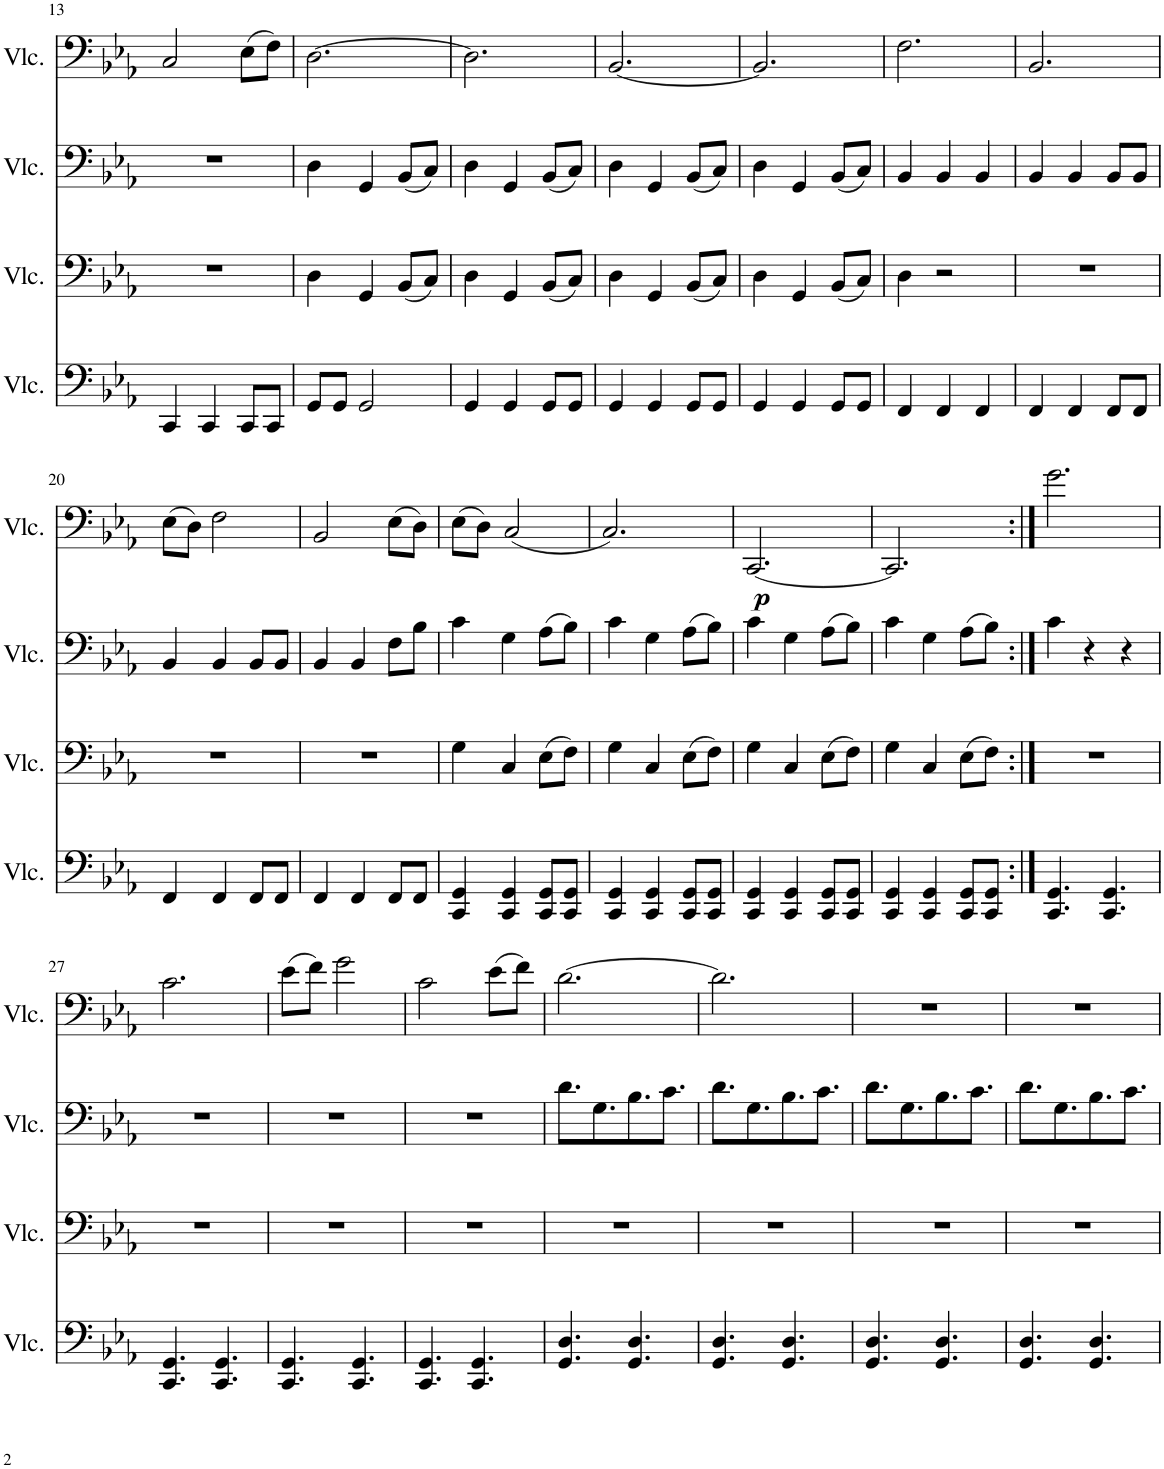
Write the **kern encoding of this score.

**kern	**kern	**kern	**kern	**dynam
*part4	*part3	*part2	*part1	*part1
*staff4	*staff3	*staff2	*staff1	*staff1
*I"Violoncello	*I"Violoncello	*I"Violoncello	*I"Violoncello	*
*I'Vlc.	*I'Vlc.	*I'Vlc.	*I'Vlc.	*
!!LO:PB:g=z
*clefF4	*clefF4	*clefF4	*clefF4	*
*k[b-e-a-]	*k[b-e-a-]	*k[b-e-a-]	*k[b-e-a-]	*
*M3/4	*M3/4	*M3/4	*M3/4	*
=13	=13	=13	=13	=13
4CC/	2.r	2.r	2C/	.
4CC/	.	.	.	.
8CC/L	.	.	(8E-\L	.
8CC/J	.	.	8F\J)	.
=14	=14	=14	=14	=14
8GG/L	4D\	4D\	[2.D\	.
8GG/J	.	.	.	.
2GG/	4GG/	4GG/	.	.
.	(8BB-/L	(8BB-/L	.	.
.	8C/J)	8C/J)	.	.
=15	=15	=15	=15	=15
4GG/	4D\	4D\	2.D\]	.
4GG/	4GG/	4GG/	.	.
8GG/L	(8BB-/L	(8BB-/L	.	.
8GG/J	8C/J)	8C/J)	.	.
=16	=16	=16	=16	=16
4GG/	4D\	4D\	[2.BB-/	.
4GG/	4GG/	4GG/	.	.
8GG/L	(8BB-/L	(8BB-/L	.	.
8GG/J	8C/J)	8C/J)	.	.
=17	=17	=17	=17	=17
4GG/	4D\	4D\	2.BB-/]	.
4GG/	4GG/	4GG/	.	.
8GG/L	(8BB-/L	(8BB-/L	.	.
8GG/J	8C/J)	8C/J)	.	.
=18	=18	=18	=18	=18
4FF/	4D\	4BB-/	2.F\	.
4FF/	2r	4BB-/	.	.
4FF/	.	4BB-/	.	.
=19	=19	=19	=19	=19
4FF/	2.r	4BB-/	2.BB-/	.
4FF/	.	4BB-/	.	.
8FF/L	.	8BB-/L	.	.
8FF/J	.	8BB-/J	.	.
!!LO:LB:g=z
=20	=20	=20	=20	=20
4FF/	2.r	4BB-/	(8E-\L	.
.	.	.	8D\J)	.
4FF/	.	4BB-/	2F\	.
8FF/L	.	8BB-/L	.	.
8FF/J	.	8BB-/J	.	.
=21	=21	=21	=21	=21
4FF/	2.r	4BB-/	2BB-/	.
4FF/	.	4BB-/	.	.
8FF/L	.	8F\L	(8E-\L	.
8FF/J	.	8B-\J	8D\J)	.
=22	=22	=22	=22	=22
4CC/ 4GG/	4G\	4c\	(8E-\L	.
.	.	.	8D\J)	.
4CC/ 4GG/	4C/	4G\	(2C/	.
8CC/ 8GG/L	(8E-\L	(8A-\L	.	.
8CC/ 8GG/J	8F\J)	8B-\J)	.	.
=23	=23	=23	=23	=23
4CC/ 4GG/	4G\	4c\	2.C/)	.
4CC/ 4GG/	4C/	4G\	.	.
8CC/ 8GG/L	(8E-\L	(8A-\L	.	.
8CC/ 8GG/J	8F\J)	8B-\J)	.	.
=24	=24	=24	=24	=24
!	!	!	!	!LO:DY:b
4CC/ 4GG/	4G\	4c\	[2.CC/	p
4CC/ 4GG/	4C/	4G\	.	.
8CC/ 8GG/L	(8E-\L	(8A-\L	.	.
8CC/ 8GG/J	8F\J)	8B-\J)	.	.
=25	=25	=25	=25	=25
4CC/ 4GG/	4G\	4c\	2.CC/]	.
4CC/ 4GG/	4C/	4G\	.	.
8CC/ 8GG/L	(8E-\L	(8A-\L	.	.
8CC/ 8GG/J	8F\J)	8B-\J)	.	.
=26:|!	=26:|!	=26:|!	=26:|!	=26:|!
4.CC/ 4.GG/	2.r	4c\	2.g\	.
.	.	4r	.	.
4.CC/ 4.GG/	.	.	.	.
.	.	4r	.	.
!!LO:LB:g=z
=27	=27	=27	=27	=27
4.CC/ 4.GG/	2.r	2.r	2.c\	.
4.CC/ 4.GG/	.	.	.	.
=28	=28	=28	=28	=28
4.CC/ 4.GG/	2.r	2.r	(8e-\L	.
.	.	.	8f\J)	.
.	.	.	2g\	.
4.CC/ 4.GG/	.	.	.	.
=29	=29	=29	=29	=29
4.CC/ 4.GG/	2.r	2.r	2c\	.
4.CC/ 4.GG/	.	.	.	.
.	.	.	(8e-\L	.
.	.	.	8f\J)	.
=30	=30	=30	=30	=30
4.GG/ 4.D/	2.r	8.d\L	[2.d\	.
.	.	8.G\	.	.
4.GG/ 4.D/	.	8.B-\	.	.
.	.	8.c\J	.	.
=31	=31	=31	=31	=31
4.GG/ 4.D/	2.r	8.d\L	2.d\]	.
.	.	8.G\	.	.
4.GG/ 4.D/	.	8.B-\	.	.
.	.	8.c\J	.	.
=32	=32	=32	=32	=32
4.GG/ 4.D/	2.r	8.d\L	2.r	.
.	.	8.G\	.	.
4.GG/ 4.D/	.	8.B-\	.	.
.	.	8.c\J	.	.
=33	=33	=33	=33	=33
4.GG/ 4.D/	2.r	8.d\L	2.r	.
.	.	8.G\	.	.
4.GG/ 4.D/	.	8.B-\	.	.
.	.	8.c\J	.	.
=	=	=	=	=
*-	*-	*-	*-	*-
